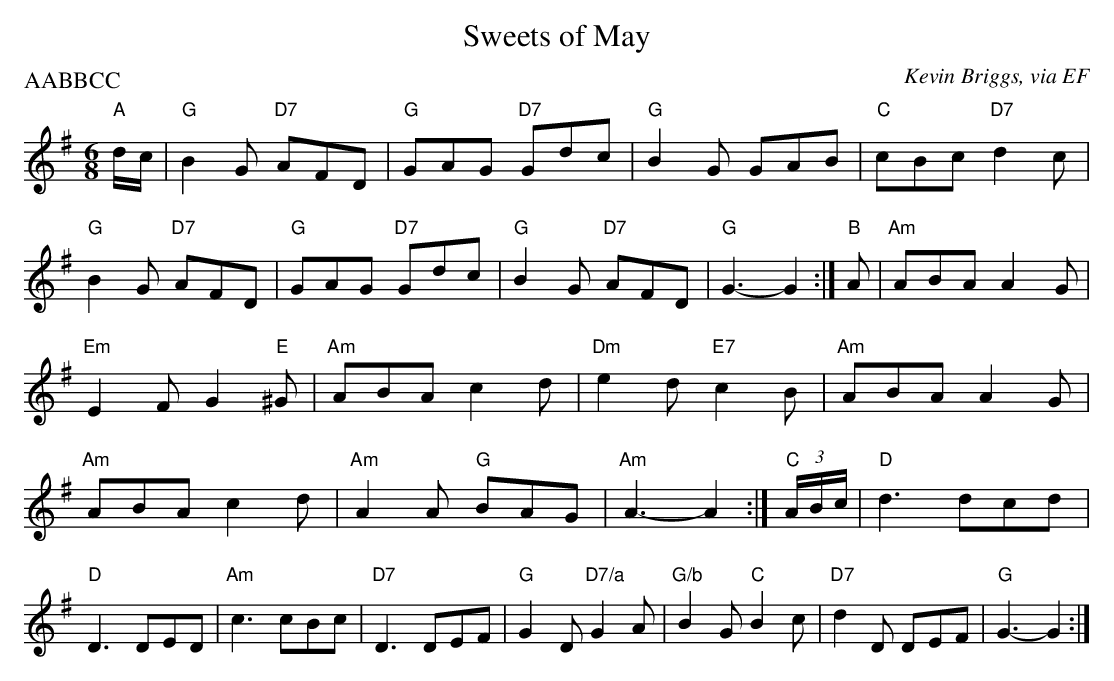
X:1
T:Sweets of May
P:AABBCC
C:Kevin Briggs, via EF
M:6/8
L:1/8
K:G
"A"\
d/2c/2|\
"G"B2G "D7"AFD|\
"G"GAG "D7"Gdc|\
"G"B2G GAB|\
"C"cBc "D7"d2c|\
"G"B2G "D7"AFD|\
"G"GAG "D7"Gdc|\
"G"B2G "D7"AFD|\
"G"G3 -G2:|\
"B"\
A|\
"Am"ABA A2G|\
"Em"E2F G2"E"^G|\
"Am"ABA c2d|\
"Dm"e2d "E7"c2B|\
"Am"ABA A2G|\
"Am"ABA c2d|\
"Am"A2A "G"BAG|\
"Am"A3 -A2:|\
"C"\
(3A/2B/2c/2|\
"D"d3 dcd|\
"D"D3 DED|\
"Am"c3 cBc|\
"D7"D3 DEF|\
"G"G2D "D7/a"G2A|\
"G/b"B2G "C"B2c|\
"D7"d2D DEF|\
"G"G3 -G2:|
